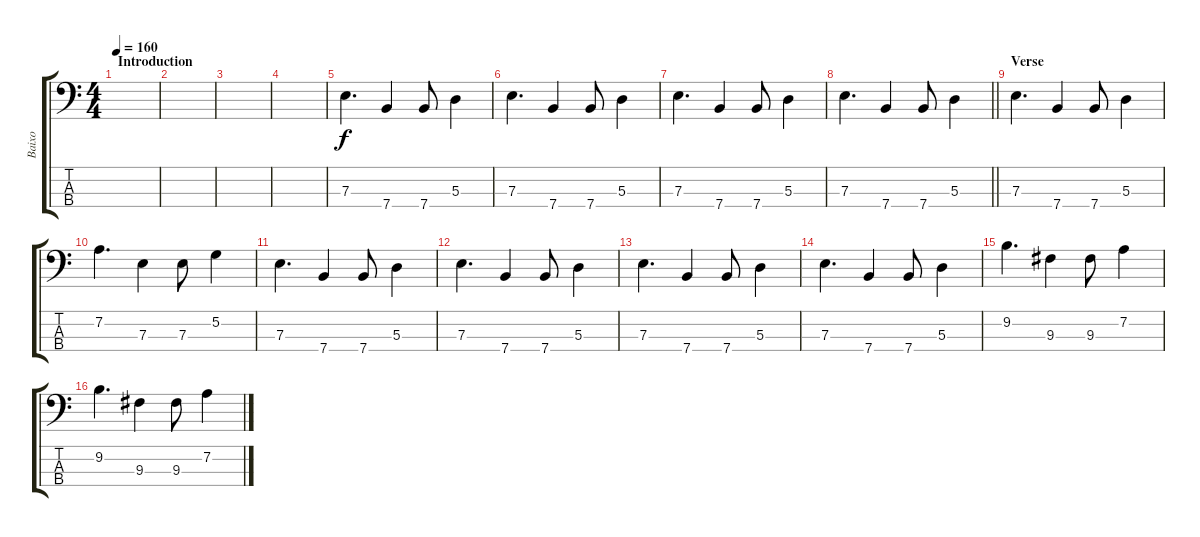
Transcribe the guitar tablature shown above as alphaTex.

\track ("Baixo" "Baixo") {instrument electricbassfinger}
\staff {score tabs}
\tuning (G2 D2 A1 E1) {hide}
\ts (4 4)
\section ("" "Introduction")
\tempo 160
\clef f4
\ks c
|
|
|
|
7.3.4{d} 7.4.4 7.4.8 5.3.4 |
7.3.4{d} 7.4.4 7.4.8 5.3.4 |
7.3.4{d} 7.4.4 7.4.8 5.3.4 |
\barLineRight lightlight
7.3.4{d} 7.4.4 7.4.8 5.3.4 |
\section ("" "Verse")
7.3.4{d} 7.4.4 7.4.8 5.3.4 |
7.2.4{d} 7.3.4 7.3.8 5.2.4 |
7.3.4{d} 7.4.4 7.4.8 5.3.4 |
7.3.4{d} 7.4.4 7.4.8 5.3.4 |
7.3.4{d} 7.4.4 7.4.8 5.3.4 |
7.3.4{d} 7.4.4 7.4.8 5.3.4 |
9.2.4{d} 9.3.4 9.3.8 7.2.4 |
9.2.4{d} 9.3.4 9.3.8 7.2.4
